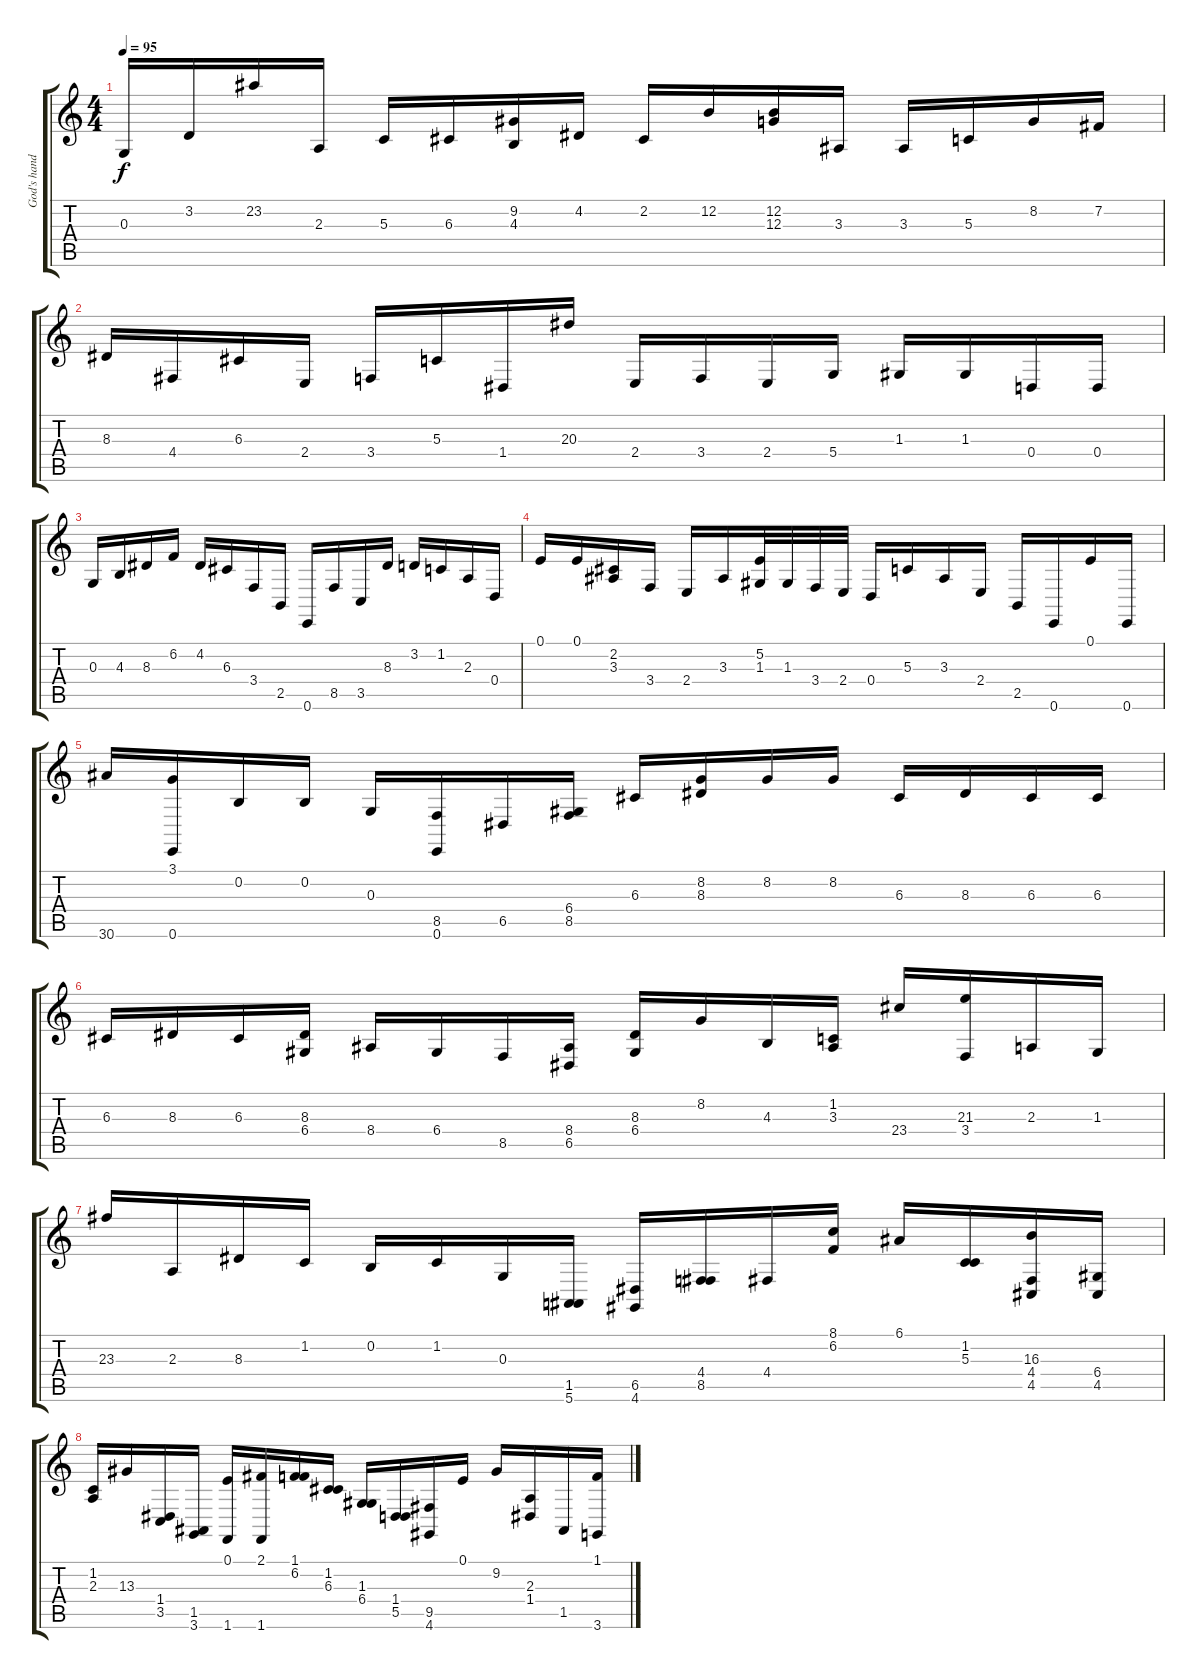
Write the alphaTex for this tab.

\track ("God's hands" "God's hand") {instrument glockenspiel}
\staff {score tabs}
\tuning (E4 B3 G3 D3 A2 E2) {hide}
\ts (4 4)
\tempo 95
\clef g2
\ks c
0.3.16{dy f} 3.2.16 23.2.16 2.3.16 5.3.16 6.3.16 (9.2 4.3).16 4.2.16 2.2.16 12.2.16 (12.2 12.3).16 3.3.16 3.3.16 5.3.16 8.2.16 7.2.16 |
8.3.16 4.4.16 6.3.16 2.4.16 3.4.16 5.3.16 1.4.16 20.3.16 2.4.16 3.4.16 2.4.16 5.4.16 1.3.16 1.3.16 0.4.16 0.4.16 |
0.3.16 4.3.16 8.3.16 6.2.16 4.2.16 6.3.16 3.4.16 2.5.16 0.6.16 8.5.16 3.5.16 8.3.16 3.2.16 1.2.16 2.3.16 0.4.16 |
0.1.16 0.1.16 (2.2 3.3).16 3.4.16 2.4.16 3.3.16 (5.2 1.3).32 1.3.32 3.4.32 2.4.32 0.4.16 5.3.16 3.3.16 2.4.16 2.5.16 0.6.16 0.1.16 0.6.16 |
30.6.16 (3.1 0.6).16 0.2.16 0.2.16 0.3.16 (8.5 0.6).16 6.5.16 (6.4 8.5).16 6.3.16 (8.2 8.3).16 8.2.16 8.2.16 6.3.16 8.3.16 6.3.16 6.3.16 |
6.3.16 8.3.16 6.3.16 (8.3 6.4).16 8.4.16 6.4.16 8.5.16 (8.4 6.5).16 (8.3 6.4).16 8.2.16 4.3.16 (1.2 3.3).16 23.4.16 (21.3 3.4).16 2.3.16 1.3.16 |
23.3.16 2.3.16 8.3.16 1.2.16 0.2.16 1.2.16 0.3.16 (1.5 5.6).16 (6.5 4.6).16 (4.4 8.5).16 4.4.16 (8.1 6.2).16 6.1.16 (1.2 5.3).16 (16.3 4.4 4.5).16 (6.4 4.5).16 |
(1.2 2.3).16 13.3.16 (1.4 3.5).16 (1.5 3.6).16 (0.1 1.6).16 (2.1 1.6).16 (1.1 6.2).16 (1.2 6.3).16 (1.3 6.4).16 (1.4 5.5).16 (9.5 4.6).16 0.1.16 9.2.16 (2.3 1.4).16 1.5.16 (1.1 3.6).16
